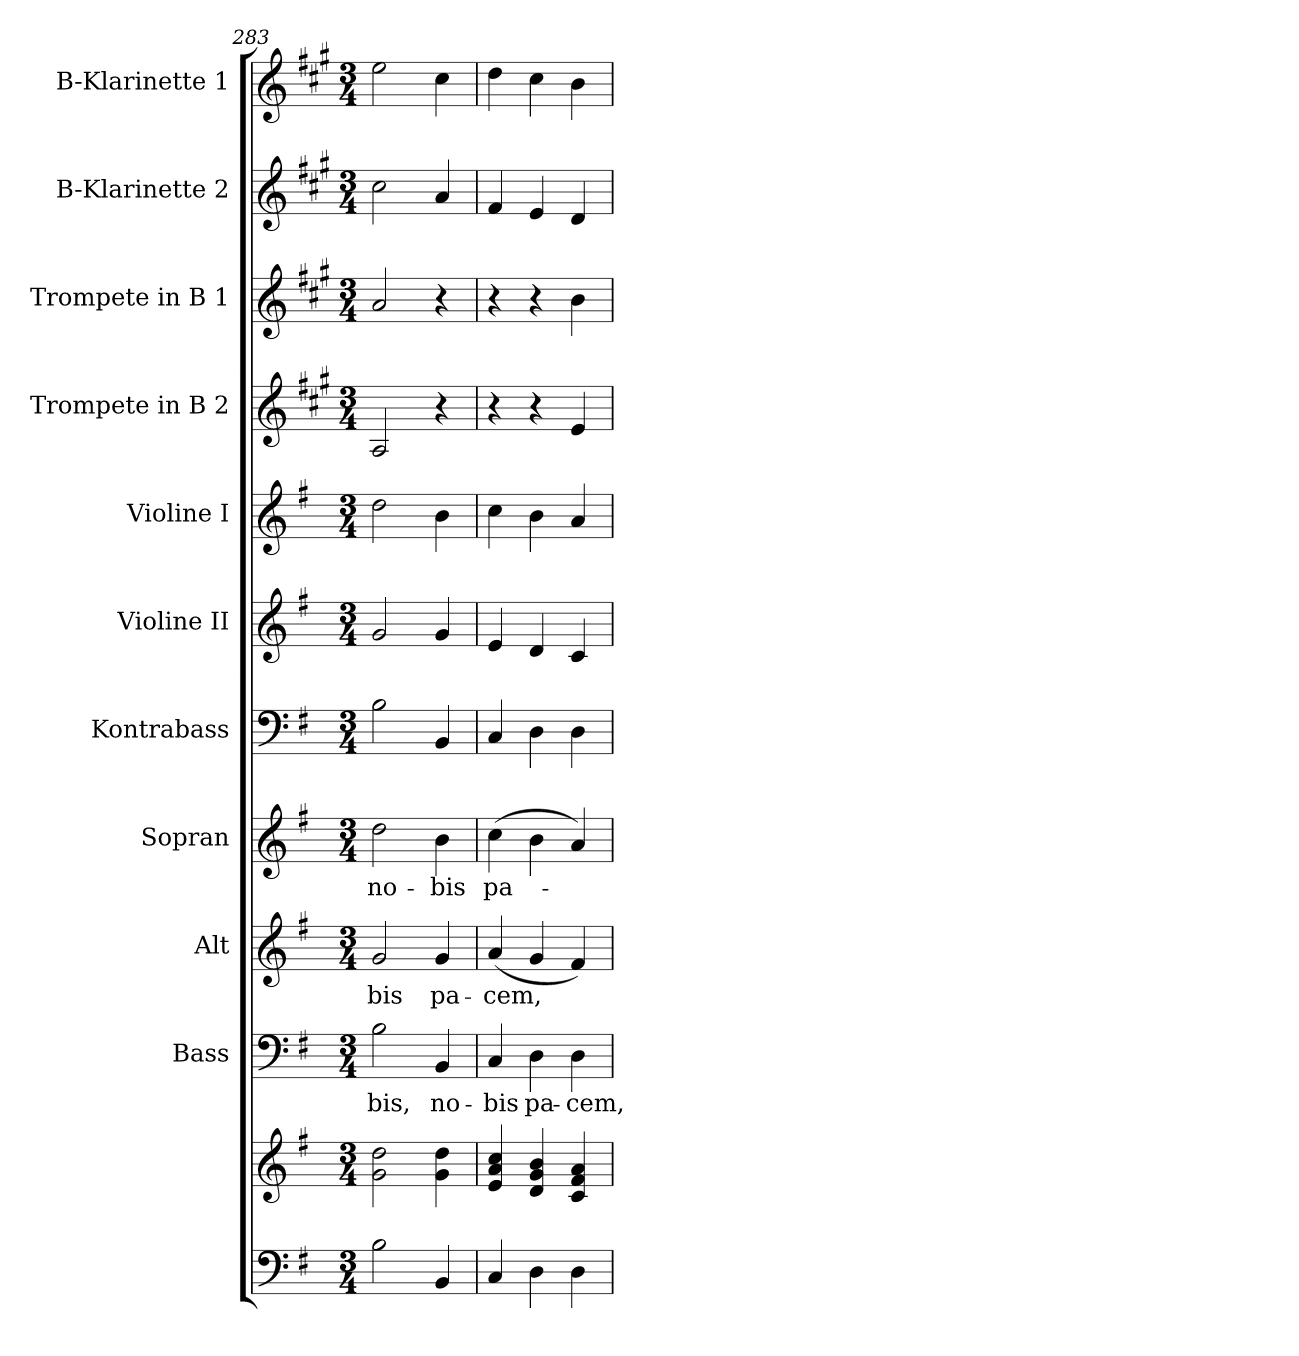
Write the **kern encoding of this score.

**kern	**kern	**kern	**text	**kern	**text	**kern	**text	**kern	**kern	**kern	**kern	**kern	**kern	**kern
*part11	*part11	*part10	*part10	*part9	*part9	*part8	*part8	*part7	*part6	*part5	*part4	*part3	*part2	*part1
*staff12	*staff11	*staff10	*staff10	*staff9	*staff9	*staff8	*staff8	*staff7	*staff6	*staff5	*staff4	*staff3	*staff2	*staff1
*	*	*I"Bass	*	*I"Alt	*	*I"Sopran	*	*I"Kontrabass	*I"Violine II	*I"Violine I	*I"Trompete in B 2	*I"Trompete in B 1	*I"B-Klarinette 2	*I"B-Klarinette 1
*	*	*I'B.	*	*I'A.	*	*I'S.	*	*I'Kb.	*I'Vl. II	*I'Vl. I	*I'Tr. 2	*I'Tr. 1	*I'B Kl. 2	*I'B Kl. 1
*clefF4	*clefG2	*clefF4	*	*clefG2	*	*clefG2	*	*clefF4	*clefG2	*clefG2	*clefG2	*clefG2	*clefG2	*clefG2
*	*	*	*	*	*	*	*	*ITrd7c12	*	*	*ITrd1c2	*ITrd1c2	*ITrd1c2	*ITrd1c2
*k[f#]	*k[f#]	*k[f#]	*	*k[f#]	*	*k[f#]	*	*k[f#]	*k[f#]	*k[f#]	*k[f#]	*k[f#]	*k[f#]	*k[f#]
*G:	*G:	*G:	*	*G:	*	*G:	*	*G:	*G:	*G:	*G:	*G:	*G:	*G:
*M3/4	*M3/4	*M3/4	*	*M3/4	*	*M3/4	*	*M3/4	*M3/4	*M3/4	*M3/4	*M3/4	*M3/4	*M3/4
=283	=283	=283	=283	=283	=283	=283	=283	=283	=283	=283	=283	=283	=283	=283
!	!	!	!LO:LY:b	!	!LO:LY:b	!	!LO:LY:b	!	!	!	!	!	!	!
2B\	2g\ 2dd\	2B\	-bis,	2g/	-bis	2dd\	no-	2BB\	2g/	2dd\	2G/	2g/	2b\	2dd\
!	!	!	!LO:LY:b	!	!LO:LY:b	!	!LO:LY:b	!	!	!	!	!	!	!
4BB/	4g\ 4dd\	4BB/	no-	4g/	pa-	4b\	-bis	4BBB/	4g/	4b\	4r	4r	4g/	4b\
=284	=284	=284	=284	=284	=284	=284	=284	=284	=284	=284	=284	=284	=284	=284
!	!	!	!LO:LY:b	!	!LO:LY:b	!	!LO:LY:b	!	!	!	!	!	!	!
4C/	4e/ 4a/ 4cc/	4C/	-bis	(<4a/	-cem,	(>4cc\	pa-	4CC/	4e/	4cc\	4r	4r	4e/	4cc\
!	!	!	!LO:LY:b	!	!	!	!	!	!	!	!	!	!	!
4D\	4d/ 4g/ 4b/	4D\	pa-	4g/	.	4b\	.	4DD\	4d/	4b\	4r	4r	4d/	4b\
!	!	!	!LO:LY:b	!	!	!	!	!	!	!	!	!	!	!
4D\	4c/ 4f#/ 4a/	4D\	-cem,	4f#/)	.	4a/)	.	4DD\	4c/	4a/	4d/	4a\	4c/	4a\
=	=	=	=	=	=	=	=	=	=	=	=	=	=	=
*-	*-	*-	*-	*-	*-	*-	*-	*-	*-	*-	*-	*-	*-	*-
